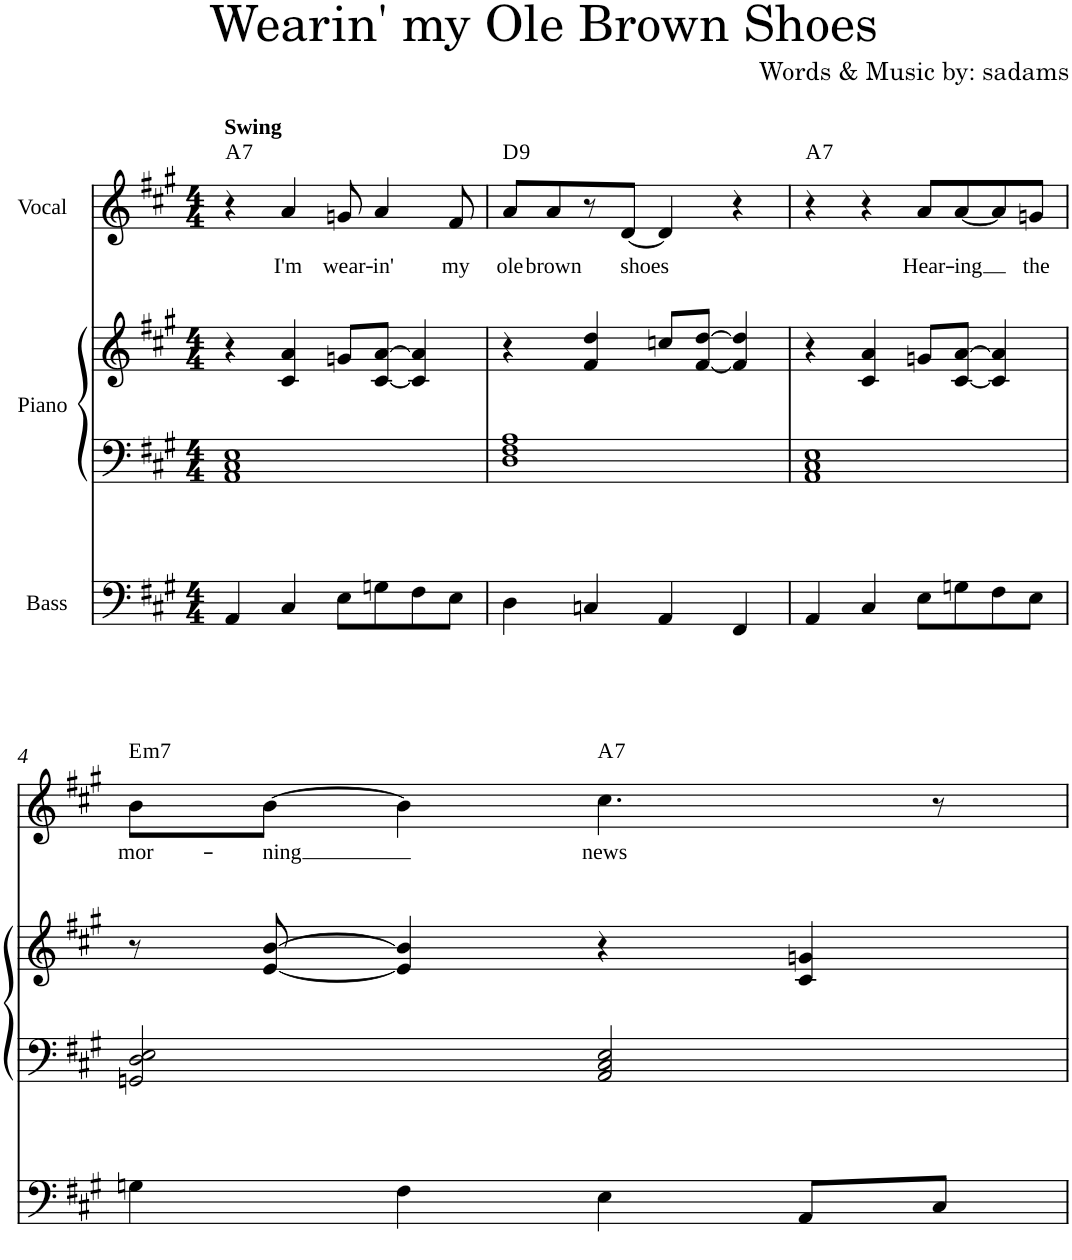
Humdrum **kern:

**kern	**kern	**kern	**kern	**text	**harte
*part3	*part2	*part2	*part1	*part1	*part1
*staff4	*staff3	*staff2	*staff1	*staff1	*
*I"Bass	*I"Piano	*	*I"Vocal	*	*
*clefF4	*clefF4	*clefG2	*clefG2	*	*
*Trd7c12	*	*	*	*	*
*k[f#c#g#]	*k[f#c#g#]	*k[f#c#g#]	*k[f#c#g#]	*	*
*A:	*A:	*A:	*A:	*	*
*M4/4	*M4/4	*M4/4	*M4/4	*	*
=1	=1	=1	=1	=1	=1
!	!	!	!LO:TX:a:B:t=Swing	!	!LO:H:kt=7
4AA/	1AA 1C# 1E	4r	4r	.	A:7
!	!	!	!	!LO:LY:b	!
4C#/	.	4c#/ 4a/	4a/	I'm	.
!	!	!	!	!LO:LY:b	!
8E\L	.	8gn/L	8gn/	wear-	.
!	!	!	!	!LO:LY:b	!
8Gn\	.	[8c#/ [8a/J	4a/	-in'	.
8F#\	.	4c#/] 4a/]	.	.	.
!	!	!	!	!LO:LY:b	!
8E\J	.	.	8f#/	my	.
=2	=2	=2	=2	=2	=2
!	!	!	!	!LO:LY:b	!LO:H:kt=9
4D\	1D 1F# 1A	4r	8a/L	ole	D:9
!	!	!	!	!LO:LY:b	!
.	.	.	8a/	brown	.
4Cn/	.	4f#/ 4dd/	8r	.	.
!	!	!	!	!LO:LY:b	!
.	.	.	[8d/J	shoes	.
4AA/	.	8ccn/L	4d/]	.	.
.	.	[8f#/ [8dd/J	.	.	.
4FF#/	.	4f#/] 4dd/]	4r	.	.
=3	=3	=3	=3	=3	=3
!	!	!	!	!	!LO:H:kt=7
4AA/	1AA 1C# 1E	4r	4r	.	A:7
4C#/	.	4c#/ 4a/	4r	.	.
!	!	!	!	!LO:LY:b	!
8E\L	.	8gn/L	8a/L	Hear-	.
!	!	!	!	!LO:LY:b	!
8Gn\	.	[8c#/ [8a/J	[8a/	-ing	.
8F#\	.	4c#/] 4a/]	8a/]	.	.
!	!	!	!	!LO:LY:b	!
8E\J	.	.	8gn/J	the	.
!!LO:LB:g=z
=4	=4	=4	=4	=4	=4
!	!	!	!	!LO:LY:b	!LO:H:kt=m7
4Gn\	2GGn/ 2D/ 2E/	8r	8b\L	mor-	E:min7
!	!	!	!	!LO:LY:b	!
.	.	[8e/ [8b/	[8b\J	-ning	.
4F#\	.	4e/] 4b/]	4b\]	.	.
!	!	!	!	!LO:LY:b	!LO:H:kt=7
4E\	2AA/ 2C#/ 2E/	4r	4.cc#\	news	A:7
8AA/L	.	4c#/ 4gn/	.	.	.
8C#/J	.	.	8r	.	.
=	=	=	=	=	=
*-	*-	*-	*-	*-	*-
